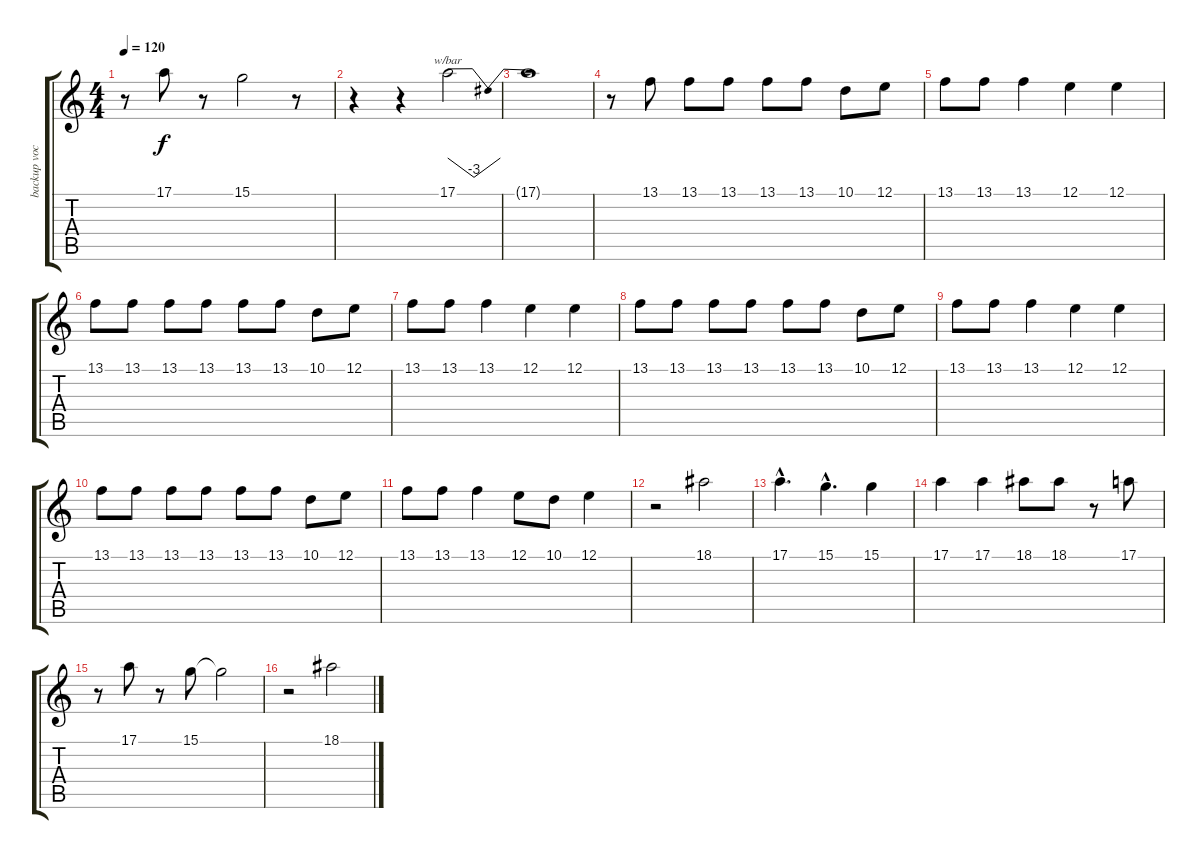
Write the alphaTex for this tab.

\track ("backup vocals" "backup voc") {instrument lead6voice}
\staff {score tabs}
\tuning (E4 B3 G3 D3 A2 E2) {hide}
\ts (4 4)
\tempo 120
\clef g2
\ks c
r.8{dy f} 17.1.8 r.8 15.1.2 r.8 |
r.4 r.4 17.1.2{tbe (dip default 0 0 30 -12 60 0)} |
17.1{t}.1 |
r.8 13.1.8 13.1.8 13.1.8 13.1.8 13.1.8 10.1.8 12.1.8 |
13.1.8 13.1.8 13.1.4 12.1.4 12.1.4 |
13.1.8 13.1.8 13.1.8 13.1.8 13.1.8 13.1.8 10.1.8 12.1.8 |
13.1.8 13.1.8 13.1.4 12.1.4 12.1.4 |
13.1.8 13.1.8 13.1.8 13.1.8 13.1.8 13.1.8 10.1.8 12.1.8 |
13.1.8 13.1.8 13.1.4 12.1.4 12.1.4 |
13.1.8 13.1.8 13.1.8 13.1.8 13.1.8 13.1.8 10.1.8 12.1.8 |
13.1.8 13.1.8 13.1.4 12.1.8 10.1.8 12.1.4 |
r.2 18.1.2 |
17.1{hac}.4{d} 15.1{hac}.4{d} 15.1.4 |
17.1.4 17.1.4 18.1.8 18.1.8 r.8 17.1.8 |
r.8 17.1.8 r.8 15.1.8 15.1{t}.2 |
r.2 18.1.2
